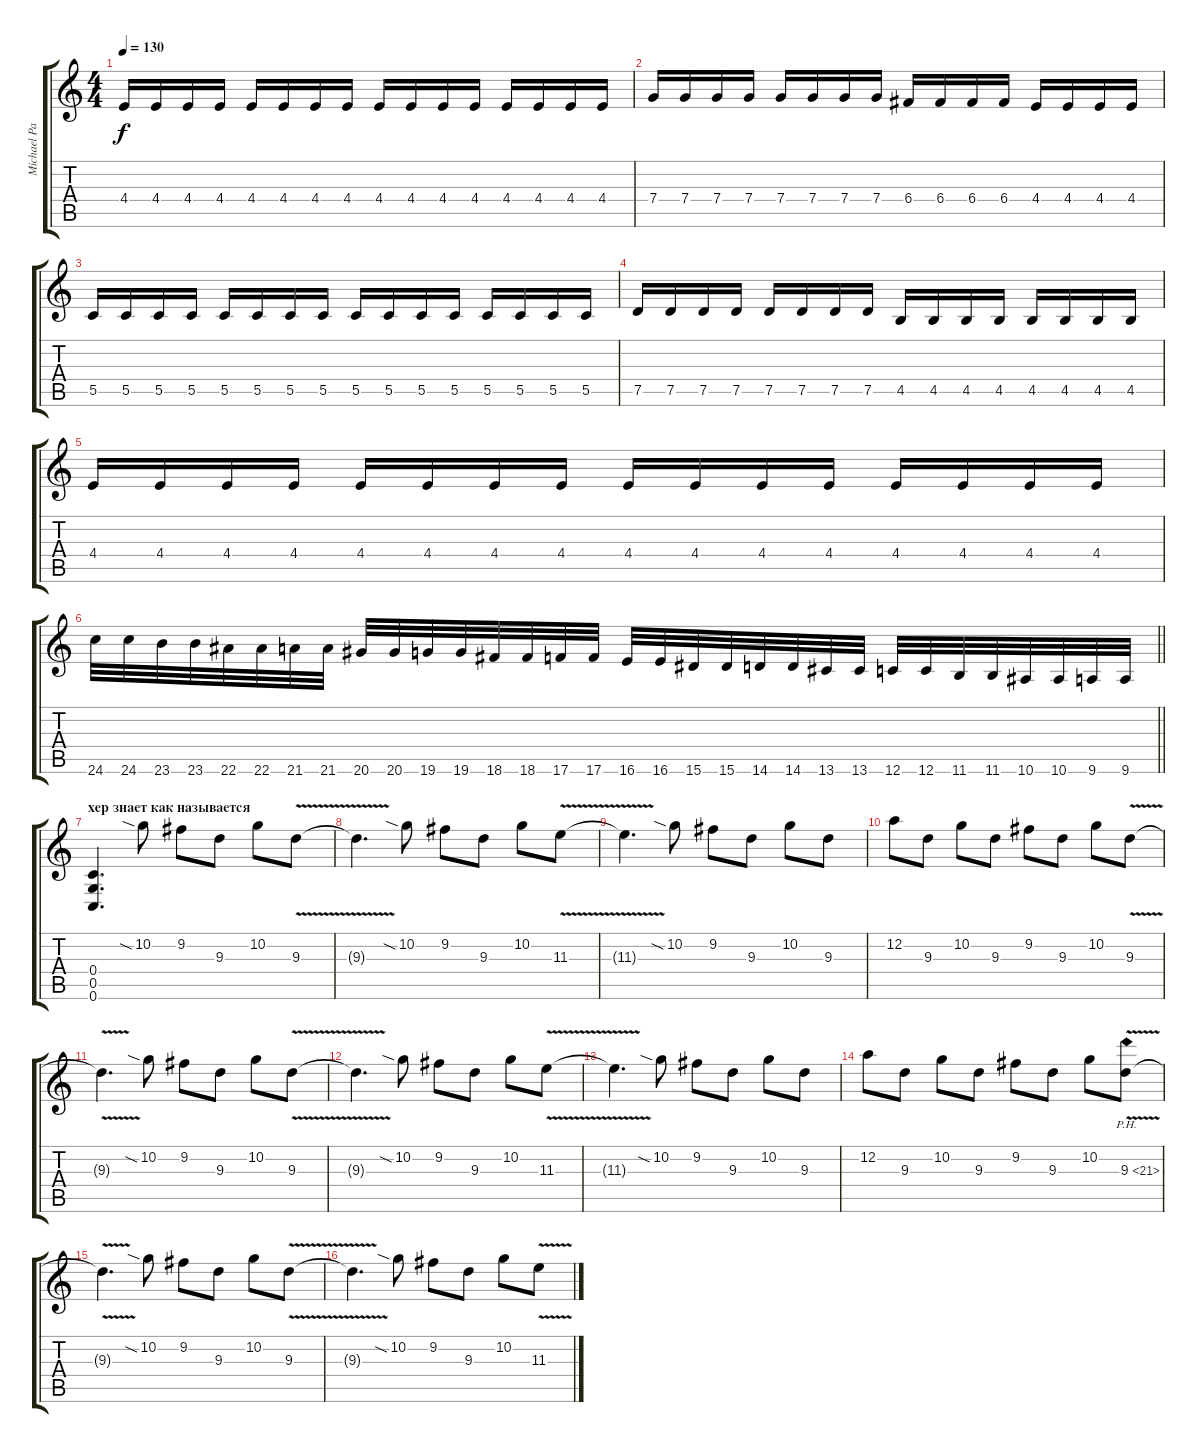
\track ("Michael Paget " "Michael Pa") {instrument distortionguitar}
\staff {score tabs}
\tuning (D4 A3 F3 C3 G2 C2) {hide}
\ts (4 4)
\tempo 130
\clef g2
\ks c
4.4.16{dy f} 4.4.16 4.4.16 4.4.16 4.4.16 4.4.16 4.4.16 4.4.16 4.4.16 4.4.16 4.4.16 4.4.16 4.4.16 4.4.16 4.4.16 4.4.16 |
7.4.16 7.4.16 7.4.16 7.4.16 7.4.16 7.4.16 7.4.16 7.4.16 6.4.16 6.4.16 6.4.16 6.4.16 4.4.16 4.4.16 4.4.16 4.4.16 |
5.5.16 5.5.16 5.5.16 5.5.16 5.5.16 5.5.16 5.5.16 5.5.16 5.5.16 5.5.16 5.5.16 5.5.16 5.5.16 5.5.16 5.5.16 5.5.16 |
7.5.16 7.5.16 7.5.16 7.5.16 7.5.16 7.5.16 7.5.16 7.5.16 4.5.16 4.5.16 4.5.16 4.5.16 4.5.16 4.5.16 4.5.16 4.5.16 |
4.4.16 4.4.16 4.4.16 4.4.16 4.4.16 4.4.16 4.4.16 4.4.16 4.4.16 4.4.16 4.4.16 4.4.16 4.4.16 4.4.16 4.4.16 4.4.16 |
\barLineRight lightlight
24.6.32 24.6.32 23.6.32 23.6.32 22.6.32 22.6.32 21.6.32 21.6.32 20.6.32 20.6.32 19.6.32 19.6.32 18.6.32 18.6.32 17.6.32 17.6.32 16.6.32 16.6.32 15.6.32 15.6.32 14.6.32 14.6.32 13.6.32 13.6.32 12.6.32 12.6.32 11.6.32 11.6.32 10.6.32 10.6.32 9.6.32 9.6.32 |
\section ("" "хер знает как называется")
(0.4 0.5 0.6).4{d} 10.2{sia}.8 9.2.8 9.3.8 10.2.8 9.3{v}.8 |
9.3{t}.4{d} 10.2{sia}.8 9.2.8 9.3.8 10.2.8 11.3{v}.8 |
11.3{t}.4{d} 10.2{sia}.8 9.2.8 9.3.8 10.2.8 9.3.8 |
12.2.8 9.3.8 10.2.8 9.3.8 9.2.8 9.3.8 10.2.8 9.3{v}.8 |
9.3{t}.4{d} 10.2{sia}.8 9.2.8 9.3.8 10.2.8 9.3{v}.8 |
9.3{t}.4{d} 10.2{sia}.8 9.2.8 9.3.8 10.2.8 11.3{v}.8 |
11.3{t}.4{d} 10.2{sia}.8 9.2.8 9.3.8 10.2.8 9.3.8 |
12.2.8 9.3.8 10.2.8 9.3.8 9.2.8 9.3.8 10.2.8 9.3{ph 12 v}.8 |
9.3{t}.4{d} 10.2{sia}.8 9.2.8 9.3.8 10.2.8 9.3{v}.8 |
9.3{t}.4{d} 10.2{sia}.8 9.2.8 9.3.8 10.2.8 11.3{v}.8
